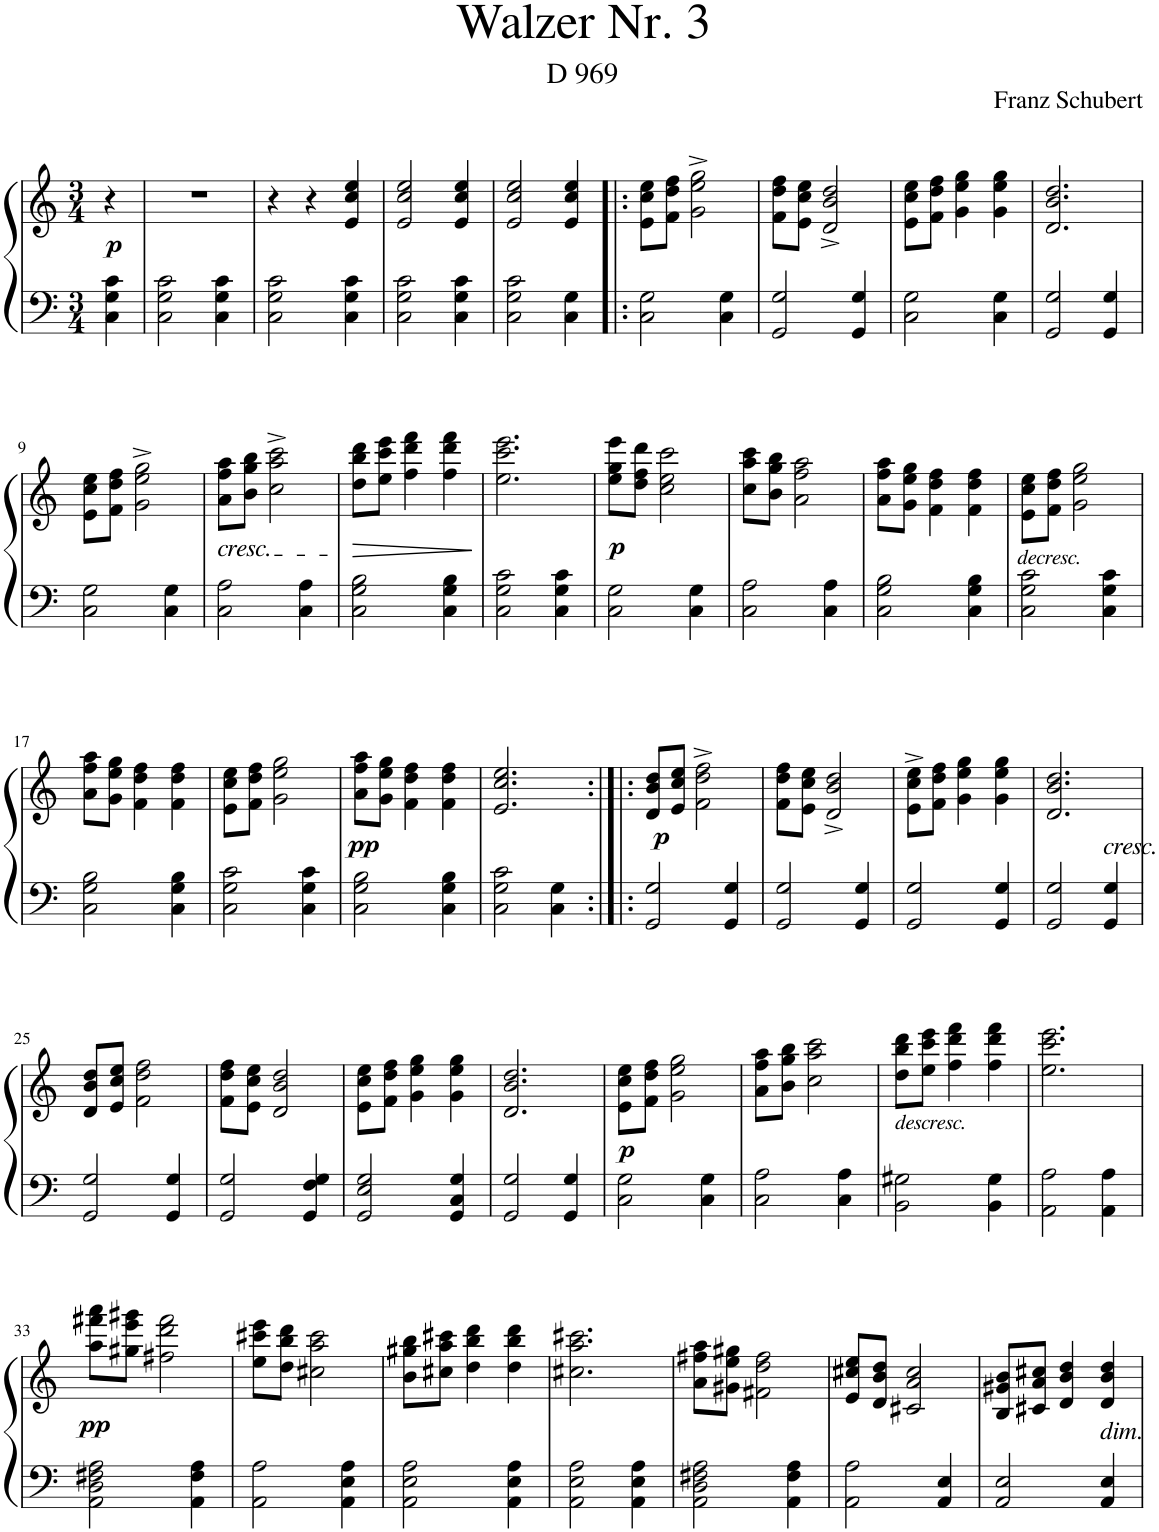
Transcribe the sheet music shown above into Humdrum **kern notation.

**kern	**kern	**dynam
*part1	*part1	*part1
*staff2	*staff1	*staff1/2
*I"Piano	*	*
*I'Pno.	*	*
*clefF4	*clefG2	*
*k[]	*k[]	*
*M3/4	*M3/4	*
=	=	=
!	!	!LO:DY:b
4C\ 4G\ 4c\	4r	p
=1	=1	=1
2C\ 2G\ 2c\	2.r	.
4C\ 4G\ 4c\	.	.
=2	=2	=2
2C\ 2G\ 2c\	4r	.
.	4r	.
4C\ 4G\ 4c\	4e/ 4cc/ 4ee/	.
=3	=3	=3
2C\ 2G\ 2c\	2e/ 2cc/ 2ee/	.
4C\ 4G\ 4c\	4e/ 4cc/ 4ee/	.
=4	=4	=4
2C\ 2G\ 2c\	2e/ 2cc/ 2ee/	.
4C\ 4G\	4e/ 4cc/ 4ee/	.
=5!|:	=5!|:	=5!|:
2C\ 2G\	8e\ 8cc\ 8ee\L	.
.	8f\ 8dd\ 8ff\J	.
.	2g\^ 2ee\^ 2gg\^	.
4C\ 4G\	.	.
=6	=6	=6
2GG/ 2G/	8f\ 8dd\ 8ff\L	.
.	8e\ 8cc\ 8ee\J	.
.	2d/^ 2b/^ 2dd/^	.
4GG/ 4G/	.	.
=7	=7	=7
2C\ 2G\	8e\ 8cc\ 8ee\L	.
.	8f\ 8dd\ 8ff\J	.
.	4g\ 4ee\ 4gg\	.
4C\ 4G\	4g\ 4ee\ 4gg\	.
=8	=8	=8
2GG/ 2G/	2.d/ 2.b/ 2.dd/	.
4GG/ 4G/	.	.
!!LO:LB:g=z
=9	=9	=9
2C\ 2G\	8e\ 8cc\ 8ee\L	.
.	8f\ 8dd\ 8ff\J	.
.	2g\^ 2ee\^ 2gg\^	.
4C\ 4G\	.	.
=10	=10	=10
!	!LO:TX:b:i:t=cresc.	!
2C\ 2A\	8a\ 8ff\ 8aa\L	.
.	8b\ 8gg\ 8bb\J	.
.	2cc\^ 2aa\^ 2ccc\^	.
4C\ 4A\	.	.
=11	=11	=11
!	!	!LO:HP:b
2C\ 2G\ 2B\	8dd\ 8bb\ 8ddd\L	>
.	8ee\ 8ccc\ 8eee\J	.
.	4ff\ 4ddd\ 4fff\	.
4C\ 4G\ 4B\	4ff\ 4ddd\ 4fff\	.
.	.	]
=12	=12	=12
2C\ 2G\ 2c\	2.ee\ 2.ccc\ 2.eee\	.
4C\ 4G\ 4c\	.	.
=13	=13	=13
!	!	!LO:DY:b
2C\ 2G\	8ee\ 8gg\ 8eee\L	p
.	8dd\ 8ff\ 8ddd\J	.
.	2cc\ 2ee\ 2ccc\	.
4C\ 4G\	.	.
=14	=14	=14
2C\ 2A\	8cc\ 8aa\ 8ccc\L	.
.	8b\ 8gg\ 8bb\J	.
.	2a\ 2ff\ 2aa\	.
4C\ 4A\	.	.
=15	=15	=15
2C\ 2G\ 2B\	8a\ 8ff\ 8aa\L	.
.	8g\ 8ee\ 8gg\J	.
.	4f\ 4dd\ 4ff\	.
4C\ 4G\ 4B\	4f\ 4dd\ 4ff\	.
=16	=16	=16
!	!LO:TX:b:i:t=decresc.	!
2C\ 2G\ 2c\	8e\ 8cc\ 8ee\L	.
.	8f\ 8dd\ 8ff\J	.
.	2g\ 2ee\ 2gg\	.
4C\ 4G\ 4c\	.	.
!!LO:LB:g=z
=17	=17	=17
2C\ 2G\ 2B\	8a\ 8ff\ 8aa\L	.
.	8g\ 8ee\ 8gg\J	.
.	4f\ 4dd\ 4ff\	.
4C\ 4G\ 4B\	4f\ 4dd\ 4ff\	.
=18	=18	=18
2C\ 2G\ 2c\	8e\ 8cc\ 8ee\L	.
.	8f\ 8dd\ 8ff\J	.
.	2g\ 2ee\ 2gg\	.
4C\ 4G\ 4c\	.	.
=19	=19	=19
!	!	!LO:DY:b
2C\ 2G\ 2B\	8a\ 8ff\ 8aa\L	pp
.	8g\ 8ee\ 8gg\J	.
.	4f\ 4dd\ 4ff\	.
4C\ 4G\ 4B\	4f\ 4dd\ 4ff\	.
=20	=20	=20
2C\ 2G\ 2c\	2.e/ 2.cc/ 2.ee/	.
4C\ 4G\	.	.
=21:|!|:	=21:|!|:	=21:|!|:
!	!	!LO:DY:b
2GG/ 2G/	8d/ 8b/ 8dd/L	p
.	8e/ 8cc/ 8ee/J	.
.	2f\^ 2dd\^ 2ff\^	.
4GG/ 4G/	.	.
=22	=22	=22
2GG/ 2G/	8f\ 8dd\ 8ff\L	.
.	8e\ 8cc\ 8ee\J	.
.	2d/^ 2b/^ 2dd/^	.
4GG/ 4G/	.	.
=23	=23	=23
2GG/ 2G/	8e\^ 8cc\^ 8ee\^L	.
.	8f\ 8dd\ 8ff\J	.
.	4g\ 4ee\ 4gg\	.
4GG/ 4G/	4g\ 4ee\ 4gg\	.
=24	=24	=24
2GG/ 2G/	2.d/ 2.b/ 2.dd/	.
!LO:TX:a:i:t=cresc.	!	!
4GG/ 4G/	.	.
!!LO:LB:g=z
=25	=25	=25
2GG/ 2G/	8d/ 8b/ 8dd/L	.
.	8e/ 8cc/ 8ee/J	.
.	2f\ 2dd\ 2ff\	.
4GG/ 4G/	.	.
=26	=26	=26
2GG/ 2G/	8f\ 8dd\ 8ff\L	.
.	8e\ 8cc\ 8ee\J	.
.	2d/ 2b/ 2dd/	.
4GG/ 4F/ 4G/	.	.
=27	=27	=27
2GG/ 2E/ 2G/	8e\ 8cc\ 8ee\L	.
.	8f\ 8dd\ 8ff\J	.
.	4g\ 4ee\ 4gg\	.
4GG/ 4C/ 4G/	4g\ 4ee\ 4gg\	.
=28	=28	=28
2GG/ 2G/	2.d/ 2.b/ 2.dd/	.
4GG/ 4G/	.	.
=29	=29	=29
!	!	!LO:DY:b
2C\ 2G\	8e\ 8cc\ 8ee\L	p
.	8f\ 8dd\ 8ff\J	.
.	2g\ 2ee\ 2gg\	.
4C\ 4G\	.	.
=30	=30	=30
2C\ 2A\	8a\ 8ff\ 8aa\L	.
.	8b\ 8gg\ 8bb\J	.
.	2cc\ 2aa\ 2ccc\	.
4C\ 4A\	.	.
=31	=31	=31
!	!LO:TX:b:i:t=descresc.	!
2BB\ 2G#X\	8dd\ 8bb\ 8ddd\L	.
.	8ee\ 8ccc\ 8eee\J	.
.	4ff\ 4ddd\ 4fff\	.
4BB\ 4G#\	4ff\ 4ddd\ 4fff\	.
=32	=32	=32
2AA\ 2A\	2.ee\ 2.ccc\ 2.eee\	.
4AA\ 4A\	.	.
!!LO:LB:g=z
=33	=33	=33
!	!	!LO:DY:b
2AA\ 2D\ 2F#X\ 2A\	8aa\ 8fff#X\ 8aaa\L	pp
.	8gg#X\ 8eee\ 8ggg#X\J	.
.	2ff#X\ 2ddd\ 2fff#\	.
4AA\ 4F#\ 4A\	.	.
=34	=34	=34
2AA\ 2A\	8ee\ 8ccc#X\ 8eee\L	.
.	8dd\ 8bb\ 8ddd\J	.
.	2cc#X\ 2aa\ 2ccc#\	.
4AA\ 4E\ 4A\	.	.
=35	=35	=35
2AA\ 2E\ 2A\	8b\ 8gg#X\ 8bb\L	.
.	8cc#X\ 8aa\ 8ccc#X\J	.
.	4dd\ 4bb\ 4ddd\	.
4AA\ 4E\ 4A\	4dd\ 4bb\ 4ddd\	.
=36	=36	=36
2AA\ 2E\ 2A\	2.cc#X\ 2.aa\ 2.ccc#X\	.
4AA\ 4E\ 4A\	.	.
=37	=37	=37
2AA\ 2D\ 2F#X\ 2A\	8a\ 8ff#X\ 8aa\L	.
.	8g#X\ 8ee\ 8gg#X\J	.
.	2f#X\ 2dd\ 2ff#\	.
4AA\ 4F#\ 4A\	.	.
=38	=38	=38
2AA\ 2A\	8e/ 8cc#X/ 8ee/L	.
.	8d/ 8b/ 8dd/J	.
.	2c#X/ 2a/ 2cc#/	.
4AA/ 4E/	.	.
=39	=39	=39
2AA/ 2E/	8B/ 8g#X/ 8b/L	.
.	8c#X/ 8a/ 8cc#X/J	.
.	4d/ 4b/ 4dd/	.
!	!LO:TX:b:i:t=dim.	!
4AA/ 4E/	4d/ 4b/ 4dd/	.
=	=	=
*-	*-	*-
